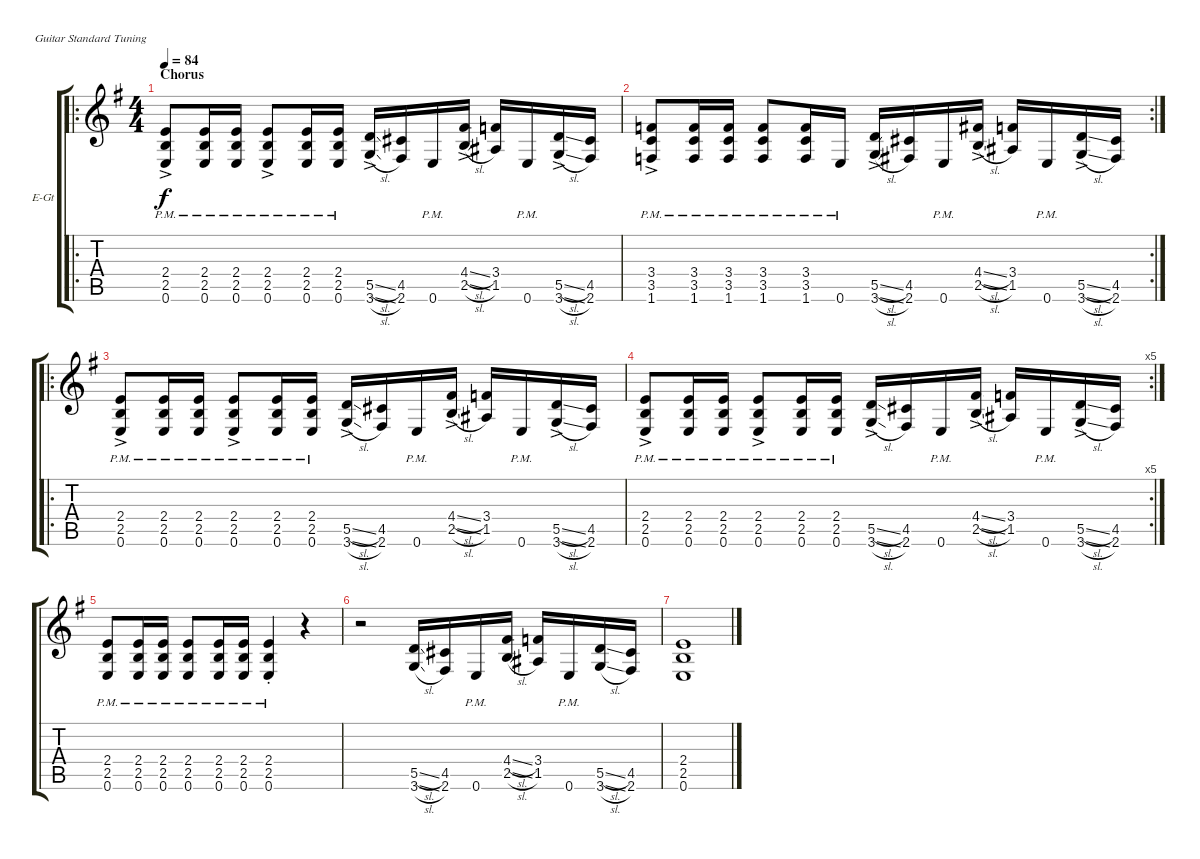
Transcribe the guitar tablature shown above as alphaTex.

\bracketExtendMode groupsimilarinstruments
\firstSystemTrackNameOrientation horizontal
\otherSystemsTrackNameOrientation horizontal
\track ("2-Gt" "E-Gt") {instrument electricguitarclean}
\staff {score tabs}
\tuning (E4 B3 G3 D3 A2 E2)
\ro
\ts (4 4)
\section ("" "Chorus")
\tempo 84
\clef g2
\scale
1.05549
\ks g
(2.5{pm} 0.6{pm} 2.4{ac pm}).8{dy f} (0.6{pm} 2.5{pm} 2.4{pm}).16 (0.6{pm} 2.5{pm} 2.4{pm}).16 (2.5{pm} 0.6{pm} 2.4{ac pm}).8 (0.6{pm} 2.5{pm} 2.4{pm}).16 (0.6{pm} 2.5{pm} 2.4{pm}).16 (5.5{sl} 3.6{sl ac}).16 (4.5 2.6).16 0.6{pm}.16 (4.4{sl ac} 2.5{sl}).16 (3.4 1.5).16 0.6{pm}.16 (5.5{sl} 3.6{sl ac}).16 (4.5 2.6).16 |
\rc 2
\scale
0.944515 (3.5{pm} 1.6{pm} 3.4{ac pm}).8 (1.6{pm} 3.5{pm} 3.4{pm}).16 (1.6{pm} 3.5{pm} 3.4{pm}).16 (3.5{pm} 1.6{pm} 3.4{pm}).8 (1.6{pm} 3.5{pm} 3.4{pm}).16 0.6{pm}.16 (5.5{sl} 3.6{sl ac}).16 (4.5 2.6).16 0.6{pm}.16 (4.4{sl} 2.5{sl ac}).16 (3.4 1.5).16 0.6{pm}.16 (5.5{sl} 3.6{sl ac}).16 (4.5 2.6).16 |
\ro
\scale
1.05549 (2.5{pm} 0.6{pm} 2.4{ac pm}).8 (0.6{pm} 2.5{pm} 2.4{pm}).16 (0.6{pm} 2.5{pm} 2.4{pm}).16 (2.5{pm} 0.6{pm} 2.4{ac pm}).8 (0.6{pm} 2.5{pm} 2.4{pm}).16 (0.6{pm} 2.5{pm} 2.4{pm}).16 (5.5{sl} 3.6{sl ac}).16 (4.5 2.6).16 0.6{pm}.16 (4.4{sl ac} 2.5{sl}).16 (3.4 1.5).16 0.6{pm}.16 (5.5{sl} 3.6{sl ac}).16 (4.5 2.6).16 |
\rc 5
\scale
0.944515 (2.5{pm} 0.6{pm} 2.4{ac pm}).8 (0.6{pm} 2.5{pm} 2.4{pm}).16 (0.6{pm} 2.5{pm} 2.4{pm}).16 (2.5{pm} 0.6{pm} 2.4{ac pm}).8 (0.6{pm} 2.5{pm} 2.4{pm}).16 (0.6{pm} 2.5{pm} 2.4{pm}).16 (5.5{sl} 3.6{sl ac}).16 (4.5 2.6).16 0.6{pm}.16 (4.4{sl ac} 2.5{sl}).16 (3.4 1.5).16 0.6{pm}.16 (5.5{sl} 3.6{sl ac}).16 (4.5 2.6).16 |
\scale
1.05549 (2.5{pm} 0.6{pm} 2.4{pm}).8 (0.6{pm} 2.5{pm} 2.4{pm}).16 (0.6{pm} 2.5{pm} 2.4{pm}).16 (2.5{pm} 0.6{pm} 2.4{pm}).8 (0.6{pm} 2.5{pm} 2.4{pm}).16 (0.6{pm} 2.4{pm} 2.5{pm}).16 (2.5{pm st} 0.6{pm st} 2.4{pm}).4 r.4 |
\scale
0.944515 r.2 (5.5{sl} 3.6{sl}).16 (4.5 2.6).16 0.6{pm}.16 (4.4{sl} 2.5{sl}).16 (3.4 1.5).16 0.6{pm}.16 (5.5{sl} 3.6{sl}).16 (4.5 2.6).16 |
(2.5 0.6 2.4).1
